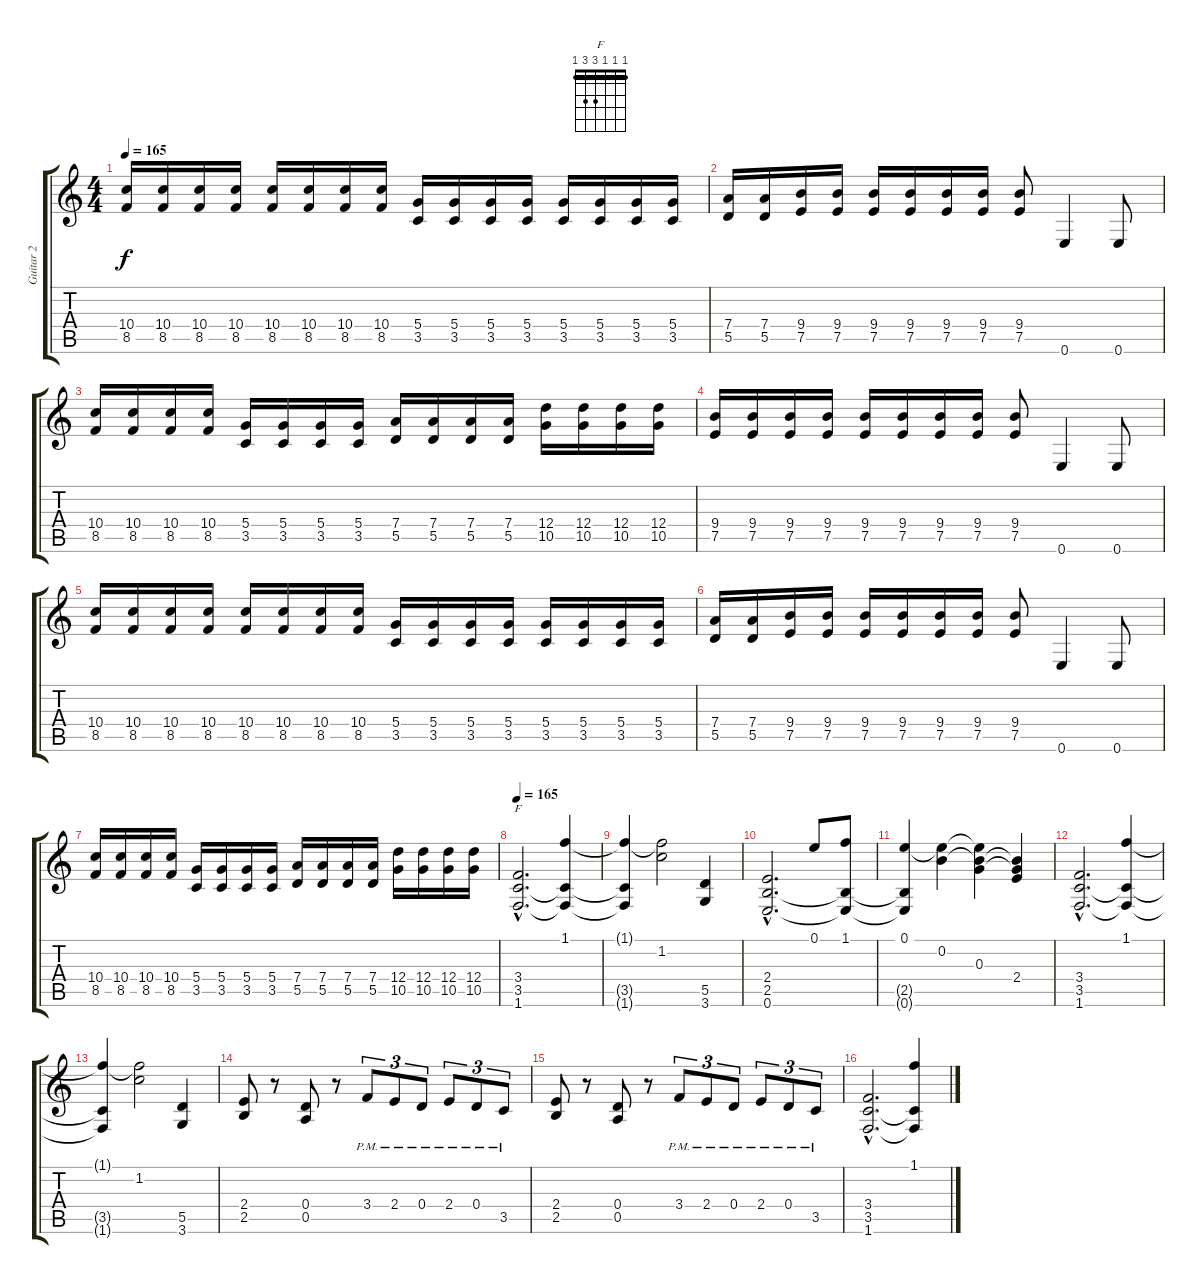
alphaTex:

\track ("Guitar 2" "Guitar 2") {instrument distortionguitar}
\staff {score tabs}
\tuning (E4 B3 G3 D3 A2 E2) {hide}
\chord ("F" 1 1 1 3 3 1) {barre 1}
\ts (4 4)
\tempo 165
\clef g2
\ks c
(10.4 8.5).16{dy f} (10.4 8.5).16 (10.4 8.5).16 (10.4 8.5).16 (10.4 8.5).16 (10.4 8.5).16 (10.4 8.5).16 (10.4 8.5).16 (5.4 3.5).16 (5.4 3.5).16 (5.4 3.5).16 (5.4 3.5).16 (5.4 3.5).16 (5.4 3.5).16 (5.4 3.5).16 (5.4 3.5).16 |
(7.4 5.5).16 (7.4 5.5).16 (9.4 7.5).16 (9.4 7.5).16 (9.4 7.5).16 (9.4 7.5).16 (9.4 7.5).16 (9.4 7.5).16 (9.4 7.5).8 0.6.4 0.6.8 |
(10.4 8.5).16 (10.4 8.5).16 (10.4 8.5).16 (10.4 8.5).16 (5.4 3.5).16 (5.4 3.5).16 (5.4 3.5).16 (5.4 3.5).16 (7.4 5.5).16 (7.4 5.5).16 (7.4 5.5).16 (7.4 5.5).16 (12.4 10.5).16 (12.4 10.5).16 (12.4 10.5).16 (12.4 10.5).16 |
(9.4 7.5).16 (9.4 7.5).16 (9.4 7.5).16 (9.4 7.5).16 (9.4 7.5).16 (9.4 7.5).16 (9.4 7.5).16 (9.4 7.5).16 (9.4 7.5).8 0.6.4 0.6.8 |
(10.4 8.5).16 (10.4 8.5).16 (10.4 8.5).16 (10.4 8.5).16 (10.4 8.5).16 (10.4 8.5).16 (10.4 8.5).16 (10.4 8.5).16 (5.4 3.5).16 (5.4 3.5).16 (5.4 3.5).16 (5.4 3.5).16 (5.4 3.5).16 (5.4 3.5).16 (5.4 3.5).16 (5.4 3.5).16 |
(7.4 5.5).16 (7.4 5.5).16 (9.4 7.5).16 (9.4 7.5).16 (9.4 7.5).16 (9.4 7.5).16 (9.4 7.5).16 (9.4 7.5).16 (9.4 7.5).8 0.6.4 0.6.8 |
(10.4 8.5).16 (10.4 8.5).16 (10.4 8.5).16 (10.4 8.5).16 (5.4 3.5).16 (5.4 3.5).16 (5.4 3.5).16 (5.4 3.5).16 (7.4 5.5).16 (7.4 5.5).16 (7.4 5.5).16 (7.4 5.5).16 (12.4 10.5).16 (12.4 10.5).16 (12.4 10.5).16 (12.4 10.5).16 |
\tempo 165
(3.4{hac} 3.5{hac} 1.6{hac}).2{d ch "F" volume 11} (1.1 3.5{t} 1.6{t}).4 |
(1.1{t} 3.5{t} 1.6{t}).4 (1.1{t} 1.2).2 (5.5 3.6).4 |
(2.4{hac} 2.5{hac} 0.6{hac}).2{d} 0.1.8 (1.1 2.5{t} 0.6{t}).8 |
(0.1 2.5{t} 0.6{t}).4 (0.1{t} 0.2).4 (0.1{t} 0.2{t} 0.3).4 (0.2{t} 0.3{t} 2.4).4 |
(3.4{hac} 3.5{hac} 1.6{hac}).2{d} (1.1 3.5{t} 1.6{t}).4 |
(1.1{t} 3.5{t} 1.6{t}).4 (1.1{t} 1.2).2 (5.5 3.6).4 |
(2.4 2.5).8 r.8 (0.4 0.5).8 r.8 3.4{pm}.8{tu (3 2)} 2.4{pm}.8{tu (3 2)} 0.4{pm}.8{tu (3 2)} 2.4{pm}.8{tu (3 2)} 0.4{pm}.8{tu (3 2)} 3.5{pm}.8{tu (3 2)} |
(2.4 2.5).8 r.8 (0.4 0.5).8 r.8 3.4{pm}.8{tu (3 2)} 2.4{pm}.8{tu (3 2)} 0.4{pm}.8{tu (3 2)} 2.4{pm}.8{tu (3 2)} 0.4{pm}.8{tu (3 2)} 3.5{pm}.8{tu (3 2)} |
(3.4{hac} 3.5{hac} 1.6{hac}).2{d} (1.1 3.5{t} 1.6{t}).4
